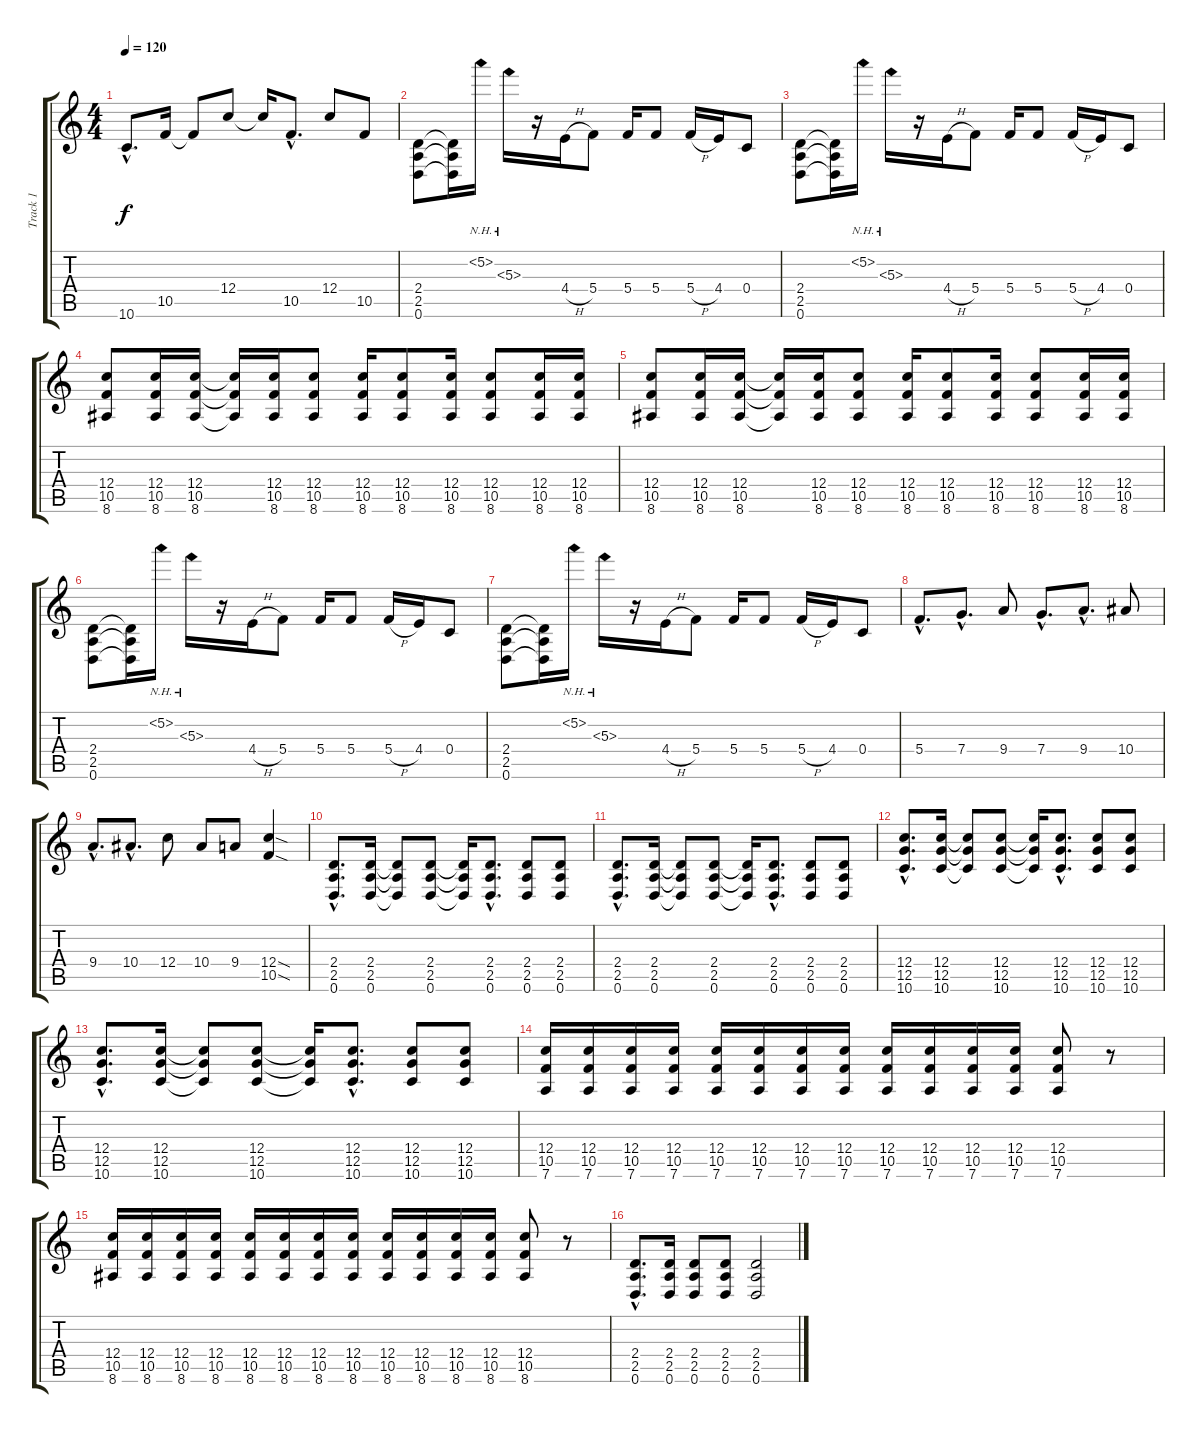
\track ("Track 1" "Track 1") {instrument overdrivenguitar}
\staff {score tabs}
\tuning (D4 A3 F3 C3 G2 D2) {hide}
\ts (4 4)
\tempo 120
\clef g2
\ks c
10.6{hac}.8{d dy f} 10.5.16 10.5{t}.8 12.4.8 12.4{t}.16 10.5{hac}.8{d} 12.4.8 10.5.8 |
(2.4 2.5 0.6).8{volume 14 instrument overdrivenguitar} (2.4{t} 2.5{t} 0.6{t}).16 5.2{nh}.16 5.3{nh}.16 r.16 4.4{h}.16 5.4.8 5.4.16 5.4.8 5.4{h}.16 4.4.16 0.4.8 |
(2.4 2.5 0.6).8 (2.4{t} 2.5{t} 0.6{t}).16 5.2{nh}.16 5.3{nh}.16 r.16 4.4{h}.16 5.4.8 5.4.16 5.4.8 5.4{h}.16 4.4.16 0.4.8 |
(12.4 10.5 8.6).8 (12.4 10.5 8.6).16 (12.4 10.5 8.6).16 (12.4{t} 10.5{t} 8.6{t}).16 (12.4 10.5 8.6).16 (12.4 10.5 8.6).8 (12.4 10.5 8.6).16 (12.4 10.5 8.6).8 (12.4 10.5 8.6).16 (12.4 10.5 8.6).8 (12.4 10.5 8.6).16 (12.4 10.5 8.6).16 |
(12.4 10.5 8.6).8 (12.4 10.5 8.6).16 (12.4 10.5 8.6).16 (12.4{t} 10.5{t} 8.6{t}).16 (12.4 10.5 8.6).16 (12.4 10.5 8.6).8 (12.4 10.5 8.6).16 (12.4 10.5 8.6).8 (12.4 10.5 8.6).16 (12.4 10.5 8.6).8 (12.4 10.5 8.6).16 (12.4 10.5 8.6).16 |
(2.4 2.5 0.6).8 (2.4{t} 2.5{t} 0.6{t}).16 5.2{nh}.16 5.3{nh}.16 r.16 4.4{h}.16 5.4.8 5.4.16 5.4.8 5.4{h}.16 4.4.16 0.4.8 |
(2.4 2.5 0.6).8 (2.4{t} 2.5{t} 0.6{t}).16 5.2{nh}.16 5.3{nh}.16 r.16 4.4{h}.16 5.4.8 5.4.16 5.4.8 5.4{h}.16 4.4.16 0.4.8 |
5.4{hac}.8{d} 7.4{hac}.8{d} 9.4.8 7.4{hac}.8{d} 9.4{hac}.8{d} 10.4.8 |
9.4{hac}.8{d} 10.4{hac}.8{d} 12.4.8 10.4.8 9.4.8 (12.4{sod} 10.5{sod}).4 |
(2.4{hac} 2.5{hac} 0.6{hac}).8{d} (2.4 2.5 0.6).16 (2.4{t} 2.5{t} 0.6{t}).8 (2.4 2.5 0.6).8 (2.4{t} 2.5{t} 0.6{t}).16 (2.4{hac} 2.5{hac} 0.6{hac}).8{d} (2.4 2.5 0.6).8 (2.4 2.5 0.6).8 |
(2.4{hac} 2.5{hac} 0.6{hac}).8{d} (2.4 2.5 0.6).16 (2.4{t} 2.5{t} 0.6{t}).8 (2.4 2.5 0.6).8 (2.4{t} 2.5{t} 0.6{t}).16 (2.4{hac} 2.5{hac} 0.6{hac}).8{d} (2.4 2.5 0.6).8 (2.4 2.5 0.6).8 |
(12.4{hac} 12.5{hac} 10.6{hac}).8{d} (12.4 12.5 10.6).16 (12.4{t} 12.5{t} 10.6{t}).8 (12.4 12.5 10.6).8 (12.4{t} 12.5{t} 10.6{t}).16 (12.4{hac} 12.5{hac} 10.6{hac}).8{d} (12.4 12.5 10.6).8 (12.4 12.5 10.6).8 |
(12.4{hac} 12.5{hac} 10.6{hac}).8{d} (12.4 12.5 10.6).16 (12.4{t} 12.5{t} 10.6{t}).8 (12.4 12.5 10.6).8 (12.4{t} 12.5{t} 10.6{t}).16 (12.4{hac} 12.5{hac} 10.6{hac}).8{d} (12.4 12.5 10.6).8 (12.4 12.5 10.6).8 |
(12.4 10.5 7.6).16 (12.4 10.5 7.6).16 (12.4 10.5 7.6).16 (12.4 10.5 7.6).16 (12.4 10.5 7.6).16 (12.4 10.5 7.6).16 (12.4 10.5 7.6).16 (12.4 10.5 7.6).16 (12.4 10.5 7.6).16 (12.4 10.5 7.6).16 (12.4 10.5 7.6).16 (12.4 10.5 7.6).16 (12.4 10.5 7.6).8 r.8 |
(12.4 10.5 8.6).16 (12.4 10.5 8.6).16 (12.4 10.5 8.6).16 (12.4 10.5 8.6).16 (12.4 10.5 8.6).16 (12.4 10.5 8.6).16 (12.4 10.5 8.6).16 (12.4 10.5 8.6).16 (12.4 10.5 8.6).16 (12.4 10.5 8.6).16 (12.4 10.5 8.6).16 (12.4 10.5 8.6).16 (12.4 10.5 8.6).8 r.8 |
(2.4{hac} 2.5{hac} 0.6{hac}).8{d} (2.4 2.5 0.6).16 (2.4 2.5 0.6).8 (2.4 2.5 0.6).8 (2.4 2.5 0.6).2
